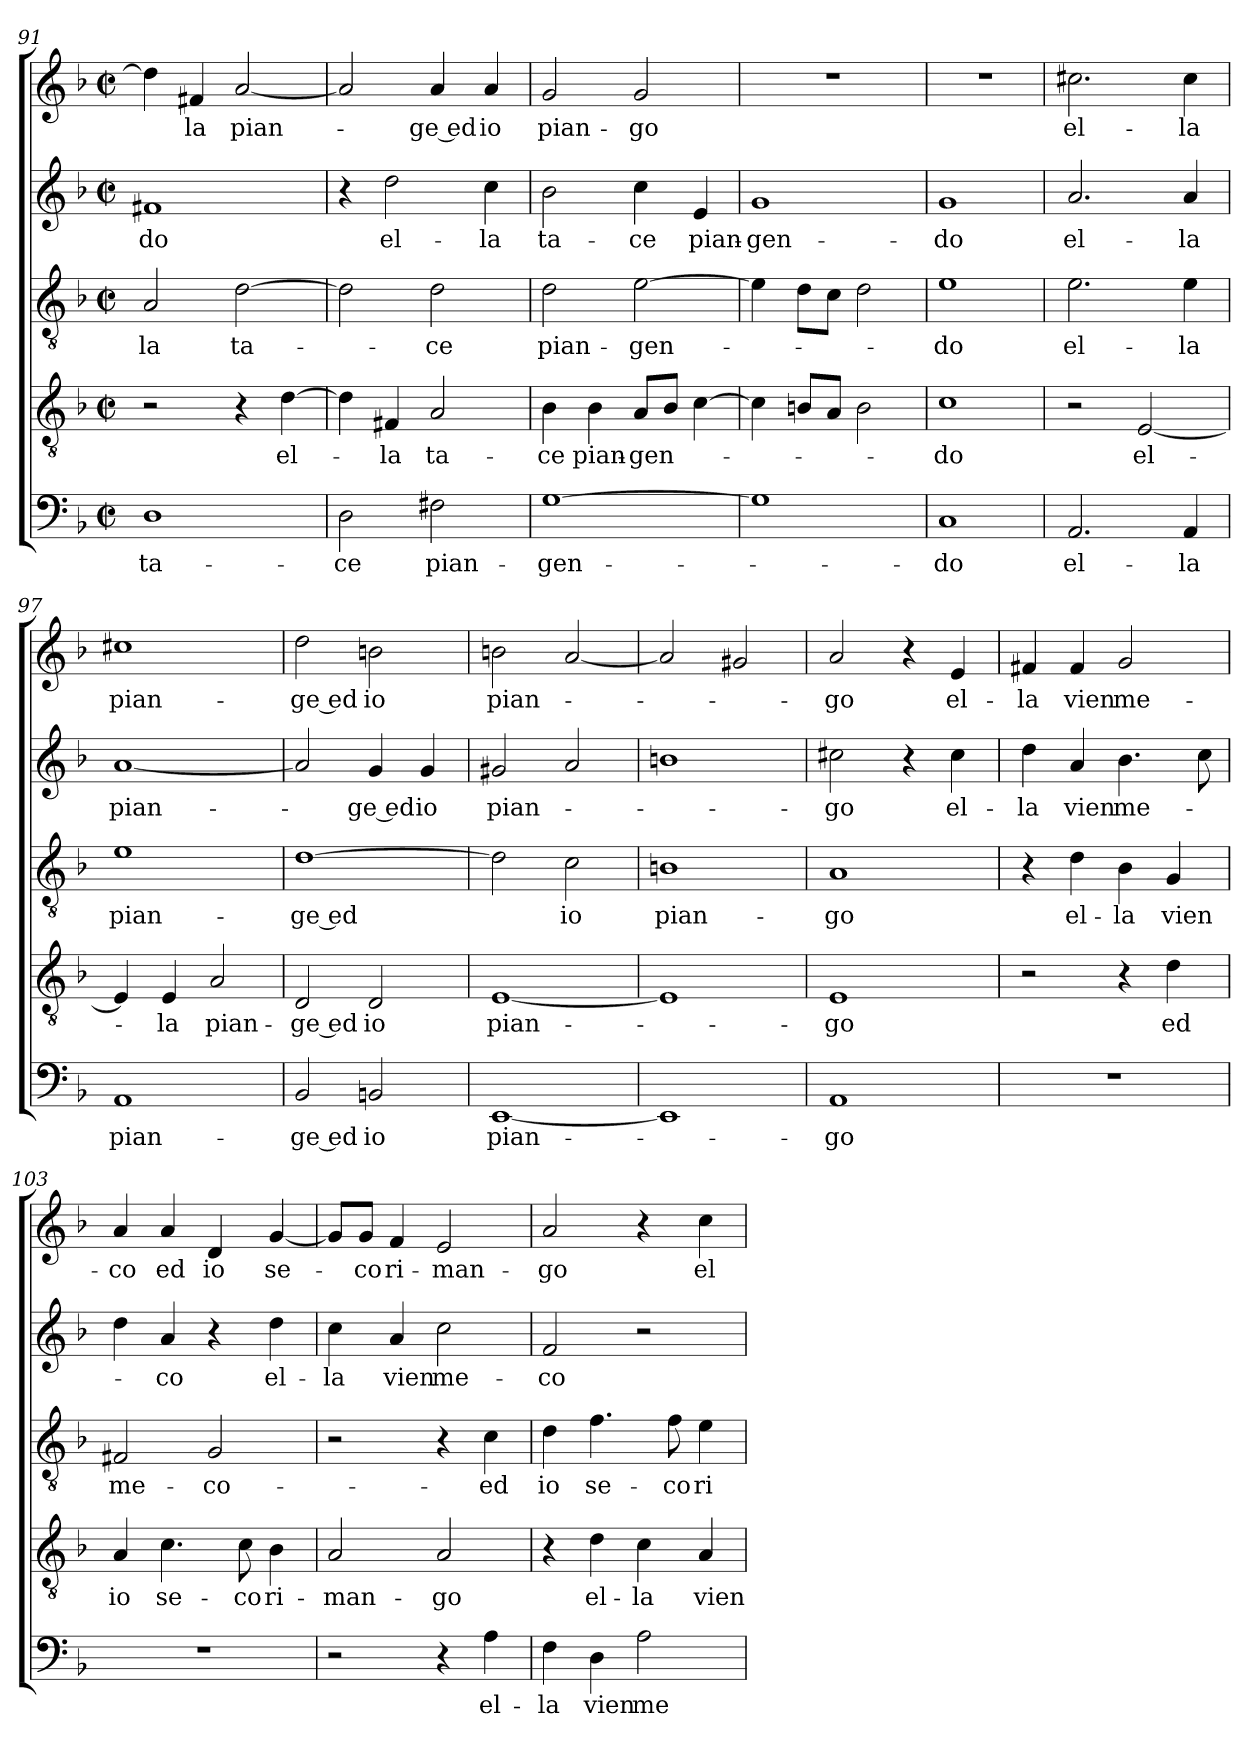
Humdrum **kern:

**kern	**text	**kern	**text	**kern	**text	**kern	**text	**kern	**text
*part5	*part5	*part4	*part4	*part3	*part3	*part2	*part2	*part1	*part1
*staff5	*staff5	*staff4	*staff4	*staff3	*staff3	*staff2	*staff2	*staff1	*staff1
!!LO:LB:g=z
*clefF4	*	*clefGv2	*	*clefGv2	*	*clefG2	*	*clefG2	*
*k[b-]	*	*k[b-]	*	*k[b-]	*	*k[b-]	*	*k[b-]	*
*F:	*	*F:	*	*F:	*	*F:	*	*F:	*
*M2/2	*	*M2/2	*	*M2/2	*	*M2/2	*	*M2/2	*
*met(c|)	*	*met(c|)	*	*met(c|)	*	*met(c|)	*	*met(c|)	*
=91	=91	=91	=91	=91	=91	=91	=91	=91	=91
!	!LO:LY:b	!	!	!	!LO:LY:b	!	!LO:LY:b	!	!
1D	ta-	2r	.	2A/	-la	1f#X	-do	4dd\]	.
!	!	!	!	!	!	!	!	!	!LO:LY:b
.	.	.	.	.	.	.	.	4f#X/	-la
!	!	!	!	!	!LO:LY:b	!	!	!	!LO:LY:b
.	.	4r	.	[2d\	ta-	.	.	[2a/	pian-
!	!	!	!LO:LY:b	!	!	!	!	!	!
.	.	[4d\	el-	.	.	.	.	.	.
=92	=92	=92	=92	=92	=92	=92	=92	=92	=92
!	!LO:LY:b	!	!	!	!	!	!	!	!
2D\	-ce	4d\]	.	2d\]	.	4r	.	2a/]	.
!	!	!	!LO:LY:b	!	!	!	!LO:LY:b	!	!
.	.	4F#X/	-la	.	.	2dd\	el-	.	.
!	!LO:LY:b	!	!LO:LY:b	!	!LO:LY:b	!	!	!	!LO:LY:b
2F#X\	pian-	2A/	ta-	2d\	-ce	.	.	4a/	-ge ed
!	!	!	!	!	!	!	!LO:LY:b	!	!LO:LY:b
.	.	.	.	.	.	4cc\	-la	4a/	io
=93	=93	=93	=93	=93	=93	=93	=93	=93	=93
!	!LO:LY:b	!	!LO:LY:b	!	!LO:LY:b	!	!LO:LY:b	!	!LO:LY:b
[1G	-gen-	4B-\	-ce	2d\	pian-	2b-\	ta-	2g/	pian-
!	!	!	!LO:LY:b	!	!	!	!	!	!
.	.	4B-\	pian-	.	.	.	.	.	.
!	!	!	!LO:LY:b	!	!LO:LY:b	!	!LO:LY:b	!	!LO:LY:b
.	.	8A/L	-gen-	[2e\	-gen-	4cc\	-ce	2g/	-go
.	.	8B-/J	.	.	.	.	.	.	.
!	!	!	!	!	!	!	!LO:LY:b	!	!
.	.	[4c\	.	.	.	4e/	pian-	.	.
=94	=94	=94	=94	=94	=94	=94	=94	=94	=94
!	!	!	!	!	!	!	!LO:LY:b	!	!
1G]	.	4c\]	.	4e\]	.	1g	-gen-	1r	.
.	.	8Bn/L	.	8d\L	.	.	.	.	.
.	.	8A/J	.	8c\J	.	.	.	.	.
.	.	2B\	.	2d\	.	.	.	.	.
=95	=95	=95	=95	=95	=95	=95	=95	=95	=95
!	!LO:LY:b	!	!LO:LY:b	!	!LO:LY:b	!	!LO:LY:b	!	!
1C	-do	1c	-do	1e	-do	1g	-do	1r	.
=96	=96	=96	=96	=96	=96	=96	=96	=96	=96
!	!LO:LY:b	!	!	!	!LO:LY:b	!	!LO:LY:b	!	!LO:LY:b
2.AA/	el-	2r	.	2.e\	el-	2.a/	el-	2.cc#X\	el-
!	!	!	!LO:LY:b	!	!	!	!	!	!
.	.	[2E/	el-	.	.	.	.	.	.
!	!LO:LY:b	!	!	!	!LO:LY:b	!	!LO:LY:b	!	!LO:LY:b
4AA/	-la	.	.	4e\	-la	4a/	-la	4cc#\	-la
!!LO:PB:g=z
=97	=97	=97	=97	=97	=97	=97	=97	=97	=97
!	!LO:LY:b	!	!	!	!LO:LY:b	!	!LO:LY:b	!	!LO:LY:b
1AA	pian-	4E/]	.	1e	pian-	[1a	pian-	1cc#X	pian-
!	!	!	!LO:LY:b	!	!	!	!	!	!
.	.	4E/	-la	.	.	.	.	.	.
!	!	!	!LO:LY:b	!	!	!	!	!	!
.	.	2A/	pian-	.	.	.	.	.	.
=98	=98	=98	=98	=98	=98	=98	=98	=98	=98
!	!LO:LY:b	!	!LO:LY:b	!	!LO:LY:b	!	!	!	!LO:LY:b
2BB-/	-ge ed	2D/	-ge ed	[1d	-ge ed	2a/]	.	2dd\	-ge ed
!	!LO:LY:b	!	!LO:LY:b	!	!	!	!LO:LY:b	!	!LO:LY:b
2BBn/	io	2D/	io	.	.	4g/	-ge ed	2bn\	io
!	!	!	!	!	!	!	!LO:LY:b	!	!
.	.	.	.	.	.	4g/	io	.	.
=99	=99	=99	=99	=99	=99	=99	=99	=99	=99
!	!LO:LY:b	!	!LO:LY:b	!	!	!	!LO:LY:b	!	!LO:LY:b
[1EE	pian-	[1E	pian-	2d\]	.	2g#X/	pian-	2bn\	pian-
!	!	!	!	!	!LO:LY:b	!	!	!	!
.	.	.	.	2c\	io	2a/	.	[2a/	.
=100	=100	=100	=100	=100	=100	=100	=100	=100	=100
!	!	!	!	!	!LO:LY:b	!	!	!	!
1EE]	.	1E]	.	1Bn	pian-	1bn	.	2a/]	.
.	.	.	.	.	.	.	.	2g#X/	.
=101	=101	=101	=101	=101	=101	=101	=101	=101	=101
!	!LO:LY:b	!	!LO:LY:b	!	!LO:LY:b	!	!LO:LY:b	!	!LO:LY:b
1AA	-go	1E	-go	1A	-go	2cc#X\	-go	2a/	-go
.	.	.	.	.	.	4r	.	4r	.
!	!	!	!	!	!	!	!LO:LY:b	!	!LO:LY:b
.	.	.	.	.	.	4cc#\	el-	4e/	el-
=102	=102	=102	=102	=102	=102	=102	=102	=102	=102
!	!	!	!	!	!	!	!LO:LY:b	!	!LO:LY:b
1r	.	2r	.	4r	.	4dd\	-la	4f#X/	-la
!	!	!	!	!	!LO:LY:b	!	!LO:LY:b	!	!LO:LY:b
.	.	.	.	4d\	el-	4a/	vien	4f#/	vien
!	!	!	!	!	!LO:LY:b	!	!LO:LY:b	!	!LO:LY:b
.	.	4r	.	4B-\	-la	4.b-\	me-	2g/	me-
!	!	!	!LO:LY:b	!	!LO:LY:b	!	!	!	!
.	.	4d\	ed	4G/	vien	.	.	.	.
.	.	.	.	.	.	8cc\	.	.	.
!!LO:LB:g=z
=103	=103	=103	=103	=103	=103	=103	=103	=103	=103
!	!	!	!LO:LY:b	!	!LO:LY:b	!	!	!	!LO:LY:b
1r	.	4A/	io	2F#X/	me-	4dd\	.	4a/	-co
!	!	!	!LO:LY:b	!	!	!	!LO:LY:b	!	!LO:LY:b
.	.	4.c\	se-	.	.	4a/	-co	4a/	ed
!	!	!	!	!	!LO:LY:b	!	!	!	!LO:LY:b
.	.	.	.	2G/	-co-	4r	.	4d/	io
!	!	!	!LO:LY:b	!	!	!	!	!	!
.	.	8c\	-co	.	.	.	.	.	.
!	!	!	!LO:LY:b	!	!	!	!LO:LY:b	!	!LO:LY:b
.	.	4B-\	ri-	.	.	4dd\	el-	[4g/	se-
=104	=104	=104	=104	=104	=104	=104	=104	=104	=104
!	!	!	!LO:LY:b	!	!	!	!LO:LY:b	!	!
2r	.	2A/	-man-	2r	.	4cc\	-la	8g/L]	.
!	!	!	!	!	!	!	!	!	!LO:LY:b
.	.	.	.	.	.	.	.	8g/J	-co
!	!	!	!	!	!	!	!LO:LY:b	!	!LO:LY:b
.	.	.	.	.	.	4a/	vien	4f/	ri-
!	!	!	!LO:LY:b	!	!	!	!LO:LY:b	!	!LO:LY:b
4r	.	2A/	-go	4r	.	2cc\	me-	2e/	-man-
!	!LO:LY:b	!	!	!	!LO:LY:b	!	!	!	!
4A\	el-	.	.	4c\	-ed	.	.	.	.
=105	=105	=105	=105	=105	=105	=105	=105	=105	=105
!	!LO:LY:b	!	!	!	!LO:LY:b	!	!LO:LY:b	!	!LO:LY:b
4F\	-la	4r	.	4d\	io	2f/	-co	2a/	-go
!	!LO:LY:b	!	!LO:LY:b	!	!LO:LY:b	!	!	!	!
4D\	vien	4d\	el-	4.f\	se-	.	.	.	.
!	!LO:LY:b	!	!LO:LY:b	!	!	!	!	!	!
2A\	me-	4c\	-la	.	.	2r	.	4r	.
!	!	!	!	!	!LO:LY:b	!	!	!	!
.	.	.	.	8f\	-co	.	.	.	.
!	!	!	!LO:LY:b	!	!LO:LY:b	!	!	!	!LO:LY:b
.	.	4A/	vien	4e\	ri-	.	.	4cc\	el-
=	=	=	=	=	=	=	=	=	=
*-	*-	*-	*-	*-	*-	*-	*-	*-	*-
